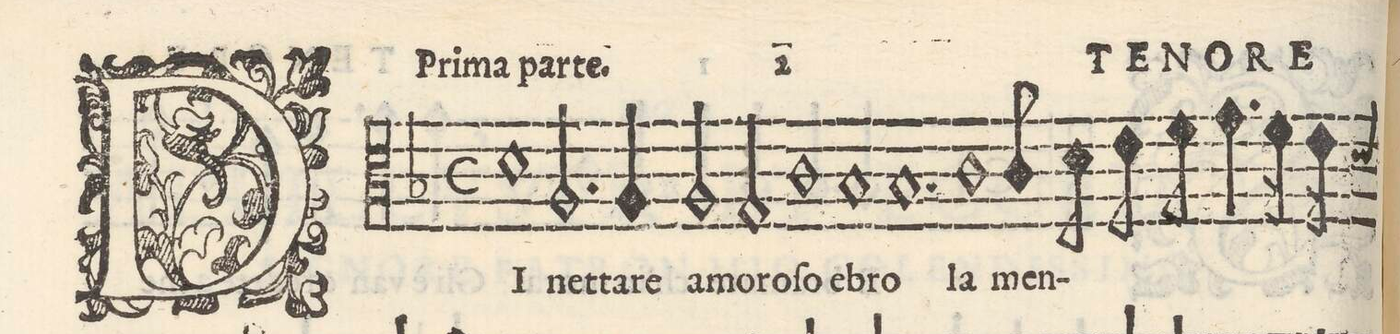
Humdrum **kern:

**kern	**text
*I"TENORE	*
*clefC3	*
*k[b-]	*
*met(c)	*
*M4/4	*
1d	DI
=2-	=2-
2.A/	net-
4A/	-ta-
=3-	=3-
2A/	-re
2G/	amo-
=4-	=4-
1c	-ro-
=5-	=5-
1B-	-ſo
=6-	=6-
1.B-	ebro
=7-	=7-
1c\	la
=8-	=8-
8c/	men
8d\	.
8e\	.
8f\	.
=9-	=9-
4.g\	.
16f\	.
16e\	.
*-	*-
